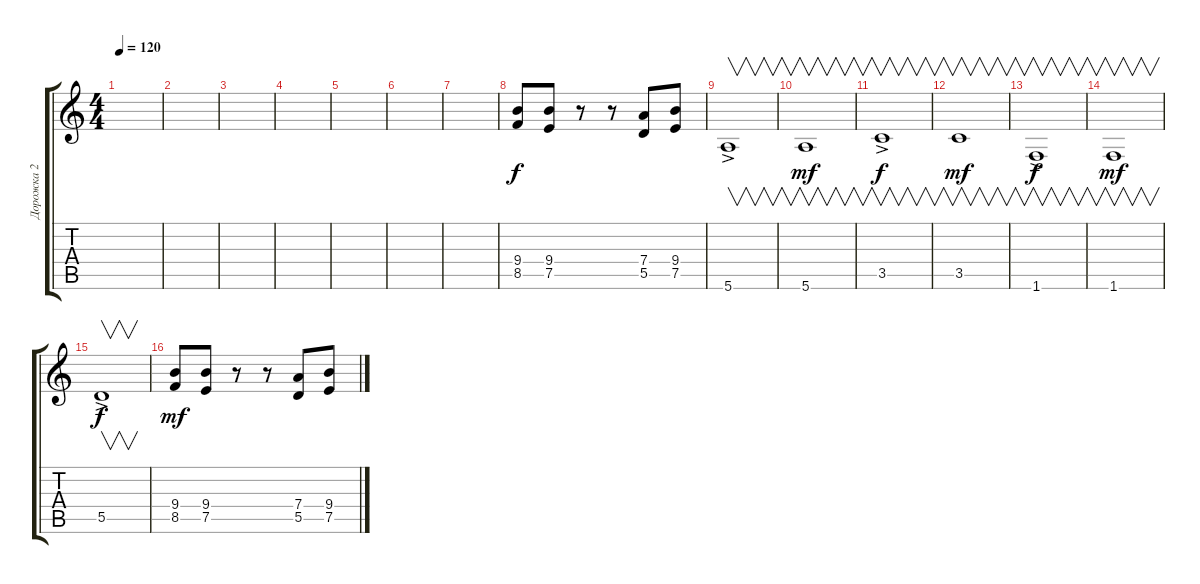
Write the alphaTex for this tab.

\track ("Дорожка 2" "Дорожка 2") {instrument overdrivenguitar}
\staff {score tabs}
\tuning (E4 B3 G3 D3 A2 E2) {hide}
\ts (4 4)
\tempo 120
\clef g2
\ks c
|
|
|
|
|
|
|
(9.4 8.5).8 (9.4 7.5).8 r.8 r.8 (7.4 5.5).8 (9.4 7.5).8 |
5.6{ac}.1{v} |
5.6.1{v dy mf} |
3.5{ac}.1{v dy f} |
3.5.1{v dy mf} |
1.6{ac}.1{v dy f} |
1.6.1{v dy mf} |
5.5{ac}.1{v dy f} |
(9.4 8.5).8{dy mf} (9.4 7.5).8 r.8 r.8 (7.4 5.5).8 (9.4 7.5).8
